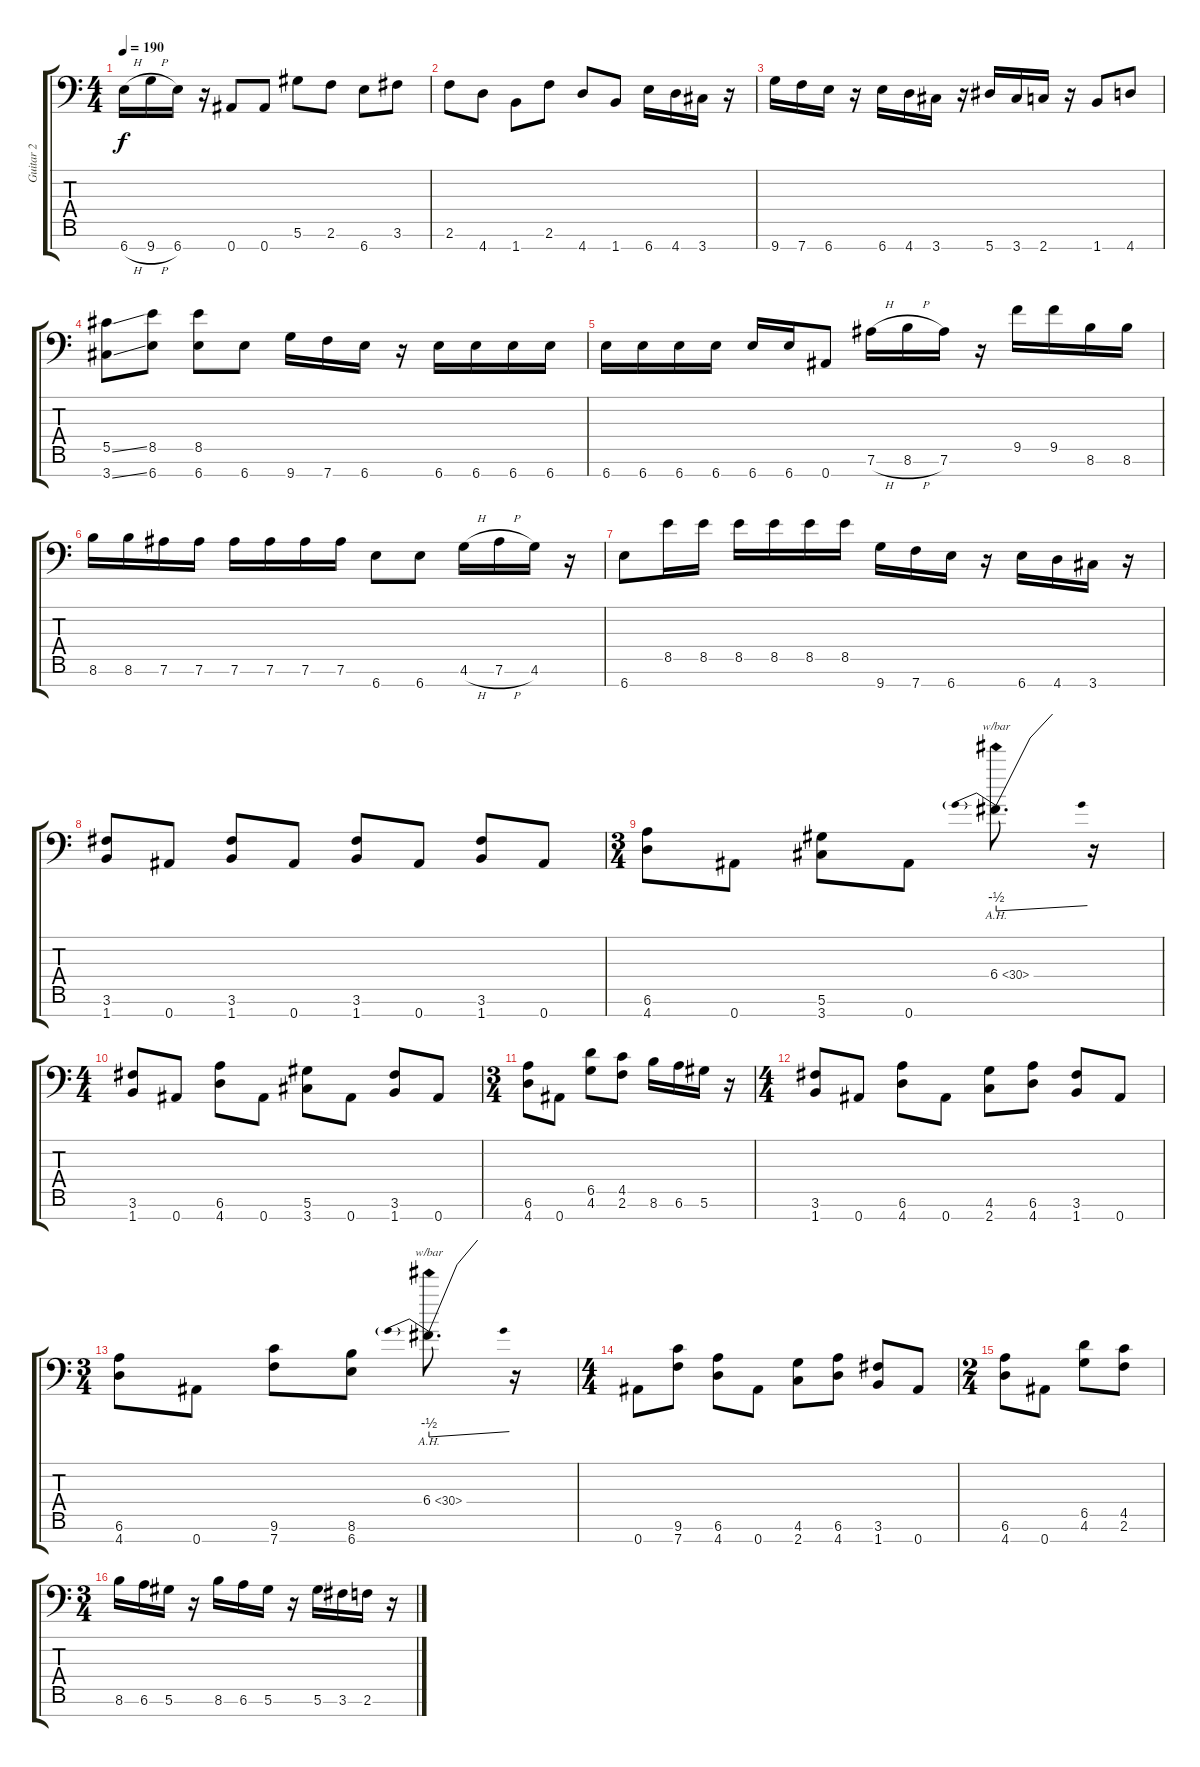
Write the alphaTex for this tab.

\track ("Guitar 2" "Guitar 2") {instrument distortionguitar}
\staff {score tabs}
\tuning (Eb4 Bb3 Gb3 Db3 Ab2 Eb2 Bb1) {hide}
\ts (4 4)
\tempo 190
\clef f4
\ks c
6.7{h}.16{dy f} 9.7{h}.16 6.7.16 r.16 0.7.8 0.7.8 5.6.8 2.6.8 6.7.8 3.6.8 |
2.6.8 4.7.8 1.7.8 2.6.8 4.7.8 1.7.8 6.7.16 4.7.16 3.7.16 r.16 |
9.7.16 7.7.16 6.7.16 r.16 6.7.16 4.7.16 3.7.16 r.16 5.7.16 3.7.16 2.7.16 r.16 1.7.8 4.7.8 |
(5.5{ss} 3.7{ss}).8 (8.5 6.7).8 (8.5 6.7).8 6.7.8 9.7.16 7.7.16 6.7.16 r.16 6.7.16 6.7.16 6.7.16 6.7.16 |
6.7.16 6.7.16 6.7.16 6.7.16 6.7.16 6.7.16 0.7.8 7.6{h}.16 8.6{h}.16 7.6.16 r.16 9.5.16 9.5.16 8.6.16 8.6.16 |
8.6.16 8.6.16 7.6.16 7.6.16 7.6.16 7.6.16 7.6.16 7.6.16 6.7.8 6.7.8 4.6{h}.16 7.6{h}.16 4.6.16 r.16 |
6.7.8 8.5.16 8.5.16 8.5.16 8.5.16 8.5.16 8.5.16 9.7.16 7.7.16 6.7.16 r.16 6.7.16 4.7.16 3.7.16 r.16 |
(3.6 1.7).8 0.7.8 (3.6 1.7).8 0.7.8 (3.6 1.7).8 0.7.8 (3.6 1.7).8 0.7.8 |
\ts (3 4)
(6.6 4.7).8 0.7.8 (5.6 3.7).8 0.7.8 6.4{ah 24}.8{d tbe (predivedive default 0 -2 60 0)} r.16 |
\ts (4 4)
(3.6 1.7).8 0.7.8 (6.6 4.7).8 0.7.8 (5.6 3.7).8 0.7.8 (3.6 1.7).8 0.7.8 |
\ts (3 4)
(6.6 4.7).8 0.7.8 (6.5 4.6).8 (4.5 2.6).8 8.6.16 6.6.16 5.6.16 r.16 |
\ts (4 4)
(3.6 1.7).8 0.7.8 (6.6 4.7).8 0.7.8 (4.6 2.7).8 (6.6 4.7).8 (3.6 1.7).8 0.7.8 |
\ts (3 4)
(6.6 4.7).8 0.7.8 (9.6 7.7).8 (8.6 6.7).8 6.4{ah 24}.8{d tbe (predivedive default 0 -2 60 0)} r.16 |
\ts (4 4)
0.7.8 (9.6 7.7).8 (6.6 4.7).8 0.7.8 (4.6 2.7).8 (6.6 4.7).8 (3.6 1.7).8 0.7.8 |
\ts (2 4)
(6.6 4.7).8 0.7.8 (6.5 4.6).8 (4.5 2.6).8 |
\ts (3 4)
8.6.16 6.6.16 5.6.16 r.16 8.6.16 6.6.16 5.6.16 r.16 5.6.16 3.6.16 2.6.16 r.16
